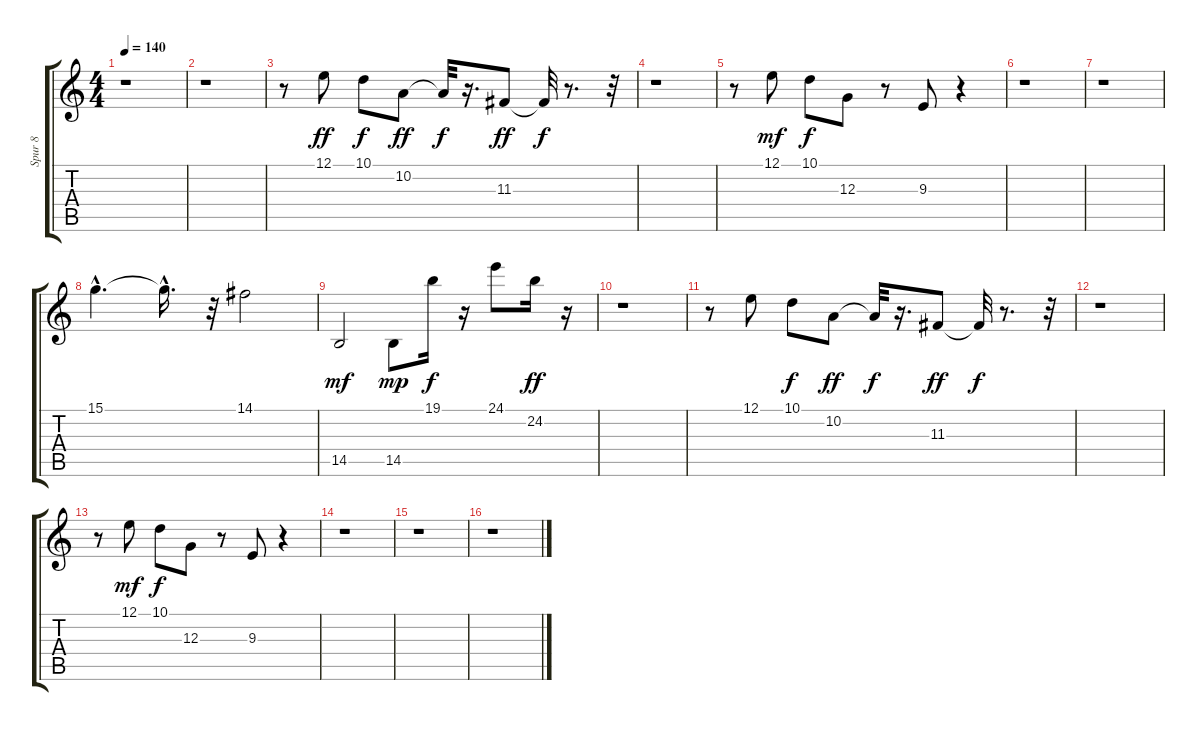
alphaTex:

\track ("Spur 8" "Spur 8") {instrument brasssection}
\staff {score tabs}
\tuning (E4 B3 G3 D3 A2 E2) {hide}
\ts (4 4)
\tempo 140
\clef g2
\ks c
r.1{dy f} |
r.1 |
r.8 12.1.8{dy ff} 10.1.8{dy f} 10.2.8{dy ff} 10.2{t}.32{dy f} r.16{d} 11.3.8{dy ff} 11.3{t}.32{dy f} r.8{d} r.32 |
r.1 |
r.8 12.1.8{dy mf} 10.1.8{dy f} 12.3.8 r.8 9.3.8 r.4 |
r.1 |
r.1 |
15.1{hac}.4{d} 15.1{hac t}.16{d} r.32 14.1.2 |
14.5.2{dy mf} 14.5.8{dy mp} 19.1.16{dy f} r.16 24.1.8 24.2.16{dy ff} r.16 |
r.1 |
r.8 12.1.8 10.1.8{dy f} 10.2.8{dy ff} 10.2{t}.32{dy f} r.16{d} 11.3.8{dy ff} 11.3{t}.32{dy f} r.8{d} r.32 |
r.1 |
r.8 12.1.8{dy mf} 10.1.8{dy f} 12.3.8 r.8 9.3.8 r.4 |
r.1 |
r.1 |
r.1
